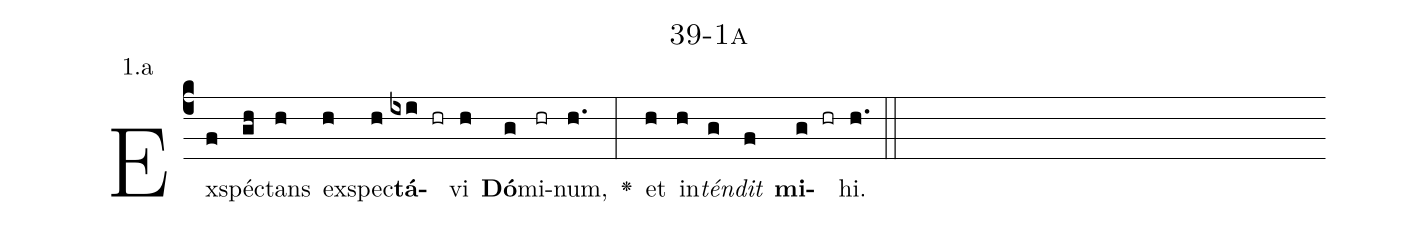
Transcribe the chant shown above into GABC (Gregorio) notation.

name: 39-1a;
annotation: 1.a;
%%
(c4)Ex(f)spéc(gh)tans(h) ex(h)spec(h)<b>tá</b>(ixi hr)vi(h) <b>Dó</b>(g)mi(hr)num,(h.) <v>\greheightstar</v>(:) et(h) in(h)<i>tén</i>(g)<i>dit</i>(f) <b>mi</b>(g hr)hi.(h.) (::)


%E(h) u(h) o(g) u(f) a(g) e.(h.) (::)
